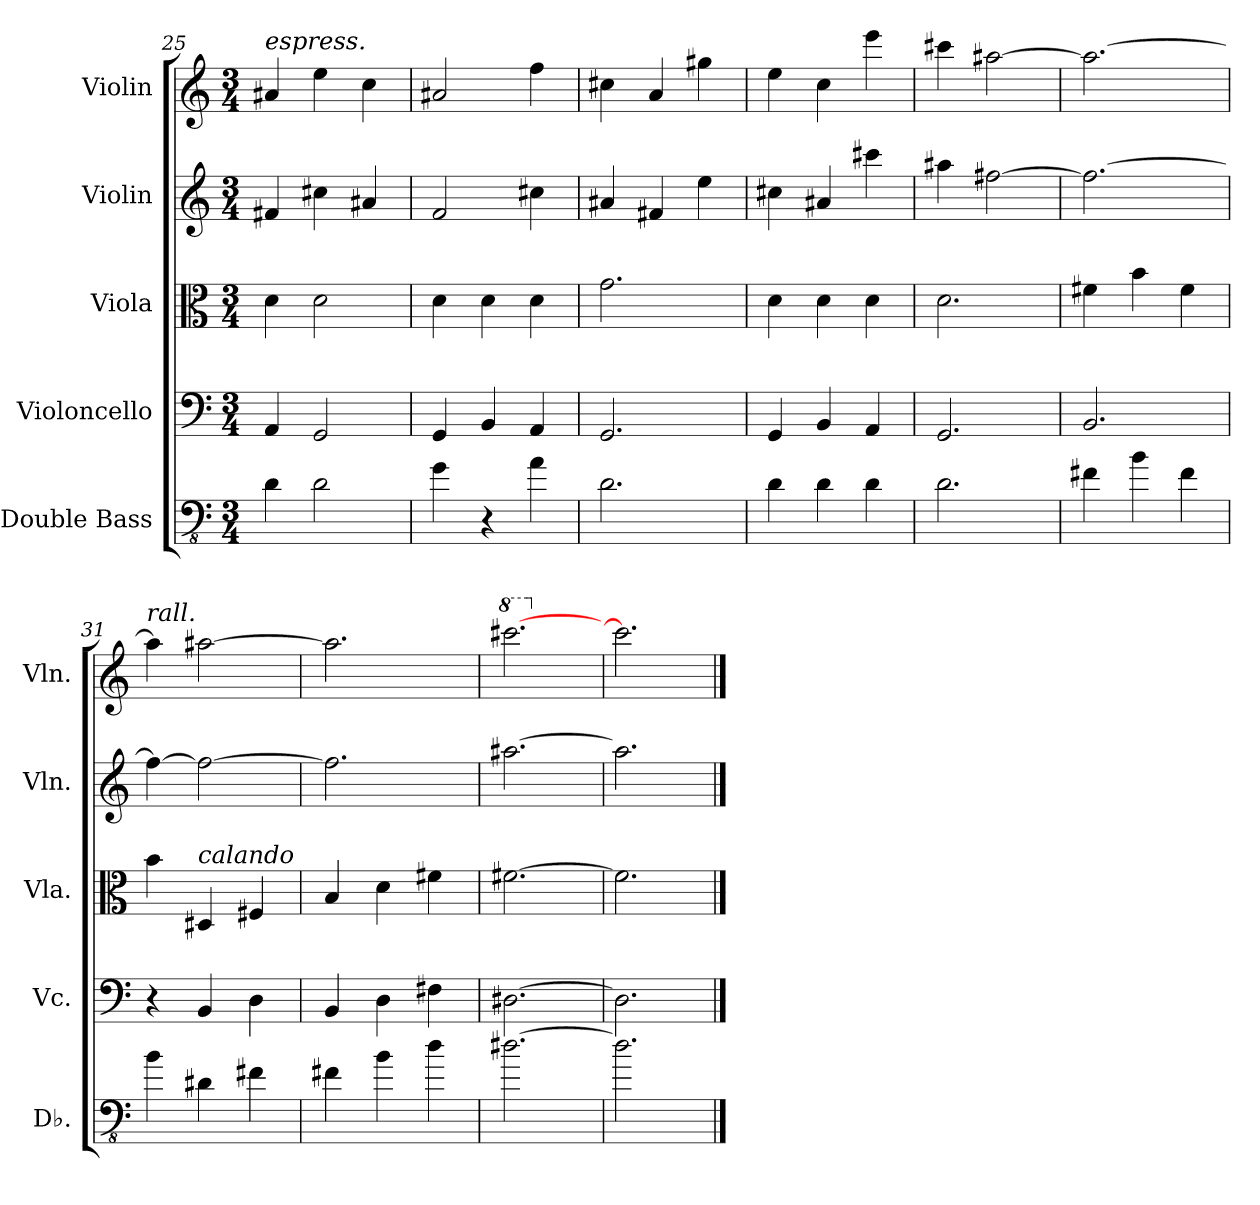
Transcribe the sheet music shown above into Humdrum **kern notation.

**kern	**kern	**kern	**kern	**kern
*part5	*part4	*part3	*part2	*part1
*staff5	*staff4	*staff3	*staff2	*staff1
*I"Double Bass	*I"Violoncello	*I"Viola	*I"Violin	*I"Violin
*I'Db.	*I'Vc.	*I'Vla.	*I'Vln.	*I'Vln.
*clefFv4	*clefF4	*clefC3	*clefG2	*clefG2
*ITrd7c12	*	*	*	*
*k[]	*k[]	*k[]	*k[]	*k[]
*M3/4	*M3/4	*M3/4	*M3/4	*M3/4
=25	=25	=25	=25	=25
!	!	!	!	!LO:TX:a:i:t=espress.
4DD\	4AA/	4d\	4f#X/	4a#X/
2DD\	2GG/	2d\	4cc#X\	4ee\
.	.	.	4a#X/	4cc\
!!LO:LB:g=z
=26	=26	=26	=26	=26
4GG\	4GG/	4d\	2f/	2a#X/
4r	4BB/	4d\	.	.
4AA\	4AA/	4d\	4cc#X\	4ff\
=27	=27	=27	=27	=27
2.DD\	2.GG/	2.g\	4a#X/	4cc#X\
.	.	.	4f#X/	4a/
.	.	.	4ee\	4gg#X\
=28	=28	=28	=28	=28
4DD\	4GG/	4d\	4cc#X\	4ee\
4DD\	4BB/	4d\	4a#X/	4cc\
4DD\	4AA/	4d\	4ccc#X\	4eee\
=29	=29	=29	=29	=29
2.DD\	2.GG/	2.d\	4aa#X\	4ccc#X\
.	.	.	[2ff#X\	[2aa#X\
=30	=30	=30	=30	=30
4FF#X\	2.BB/	4f#X\	2.ff#\_	2.aa#\_
4BB\	.	4b\	.	.
4FF#\	.	4f#\	.	.
=31	=31	=31	=31	=31
!	!	!	!	!LO:TX:a:i:t=rall.
4BB\	4r	4b\	4ff#\_	4aa#\]
!	!	!LO:TX:a:i:t=calando	!	!
4DD#X\	4BB/	4D#X/	2ff#\_	[2aa#X\
4FF#X\	4D\	4F#X/	.	.
=32	=32	=32	=32	=32
4FF#X\	4BB/	4B/	2.ff#\]	2.aa#\]
4BB\	4D\	4d\	.	.
4D\	4F#X\	4f#X\	.	.
=33	=33	=33	=33	=33
*	*	*	*	*8va
[2.D#X\	[2.D#X\	[2.f#X\	[2.aa#X\	[2.cccc#X\
=34	=34	=34	=34	=34
*	*	*	*	*X8va
2.D#\]	2.D#\]	2.f#\]	2.aa#\]	2.ccc#\]
==	==	==	==	==
*-	*-	*-	*-	*-
